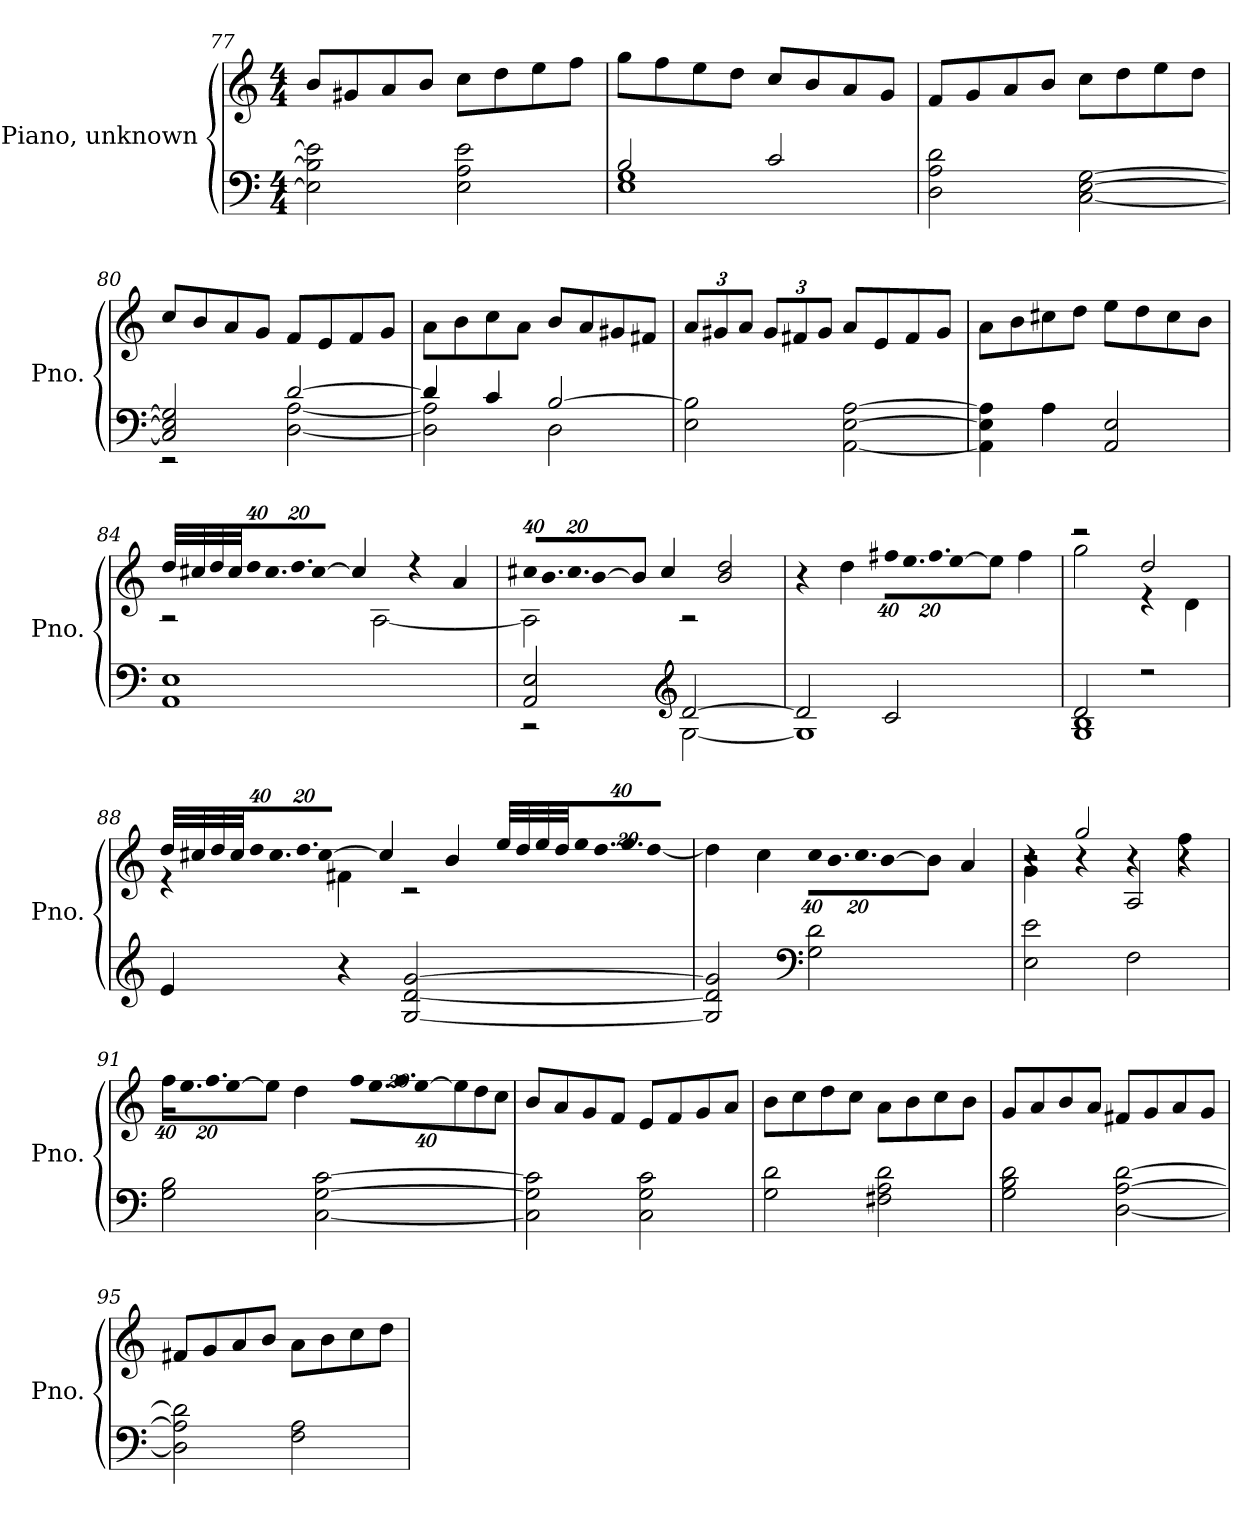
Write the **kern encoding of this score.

**kern	**kern
*part1	*part1
*staff2	*staff1
*I"Piano, unknown	*
*I'Pno.	*
*clefF4	*clefG2
*k[]	*k[]
*M4/4	*M4/4
=77	=77
2E\] 2B\] 2e\]	8b/L
.	8g#X/
.	8a/
.	8b/J
2E\ 2A\ 2e\	8cc\L
.	8dd\
.	8ee\
.	8ff\J
!!LO:LB:g=z
=78	=78
*^	*
2B/	1E 1G	8gg\L
.	.	8ff\
.	.	8ee\
.	.	8dd\J
2c/	.	8cc/L
.	.	8b/
.	.	8a/
.	.	8g/J
*v	*v	*
=79	=79
2D\ 2A\ 2d\	8f/L
.	8g/
.	8a/
.	8b/J
[2C\ [2E\ [2G\	8cc\L
.	8dd\
.	8ee\
.	8dd\J
=80	=80
*^	*
2C/] 2E/] 2G/]	2r	8cc/L
.	.	8b/
.	.	8a/
.	.	8g/J
[2d/	[2D\ [2A\	8f/L
.	.	8e/
.	.	8f/
.	.	8g/J
=81	=81	=81
4d/]	2D\] 2A\]	8a\L
.	.	8b\
4c/	.	8cc\
.	.	8a\J
[2B/	2D\	8b/L
.	.	8a/
.	.	8g#X/
.	.	8f#X/J
*v	*v	*
!!LO:LB:g=z
=82	=82
*	*Xbrackettup
2E\ 2B\]	12a/L
.	12g#X/
.	12a/J
.	12g#/L
.	12f#X/
.	12g#/J
[2AA\ [2E\ [2A\	8a/L
.	8e/
.	8f#/
.	8g#/J
=83	=83
4AA\] 4E\] 4A\]	8a\L
.	8b\
4A\	8cc#X\
.	8dd\J
2AA/ 2E/	8ee\L
.	8dd\
.	8cc#\
.	8b\J
=84	=84
*	*^
1AA 1E	32dd/LLL	2r
.	32cc#X/	.
.	32dd/	.
.	32cc#/	.
!	!LO:N:vis=32	!
.	640%23dd/	.
!	!LO:N:vis=64.	!
.	640%17cc#/L	.
!	!LO:N:vis=64.	!
.	640%17dd/J	.
!	!LO:N:vis=32	!
.	[640%23cc#/JJJ	.
.	4cc#/]	.
.	4r	[2A\
.	4a/	.
=85	=85	=85
*^	*	*
!	!	!LO:N:vis=32	!
2AA/ 2E/	2r	640%23cc#X/LLL	2A\]
!	!	!LO:N:vis=64.	!
.	.	640%17b/L	.
!	!	!LO:N:vis=64.	!
.	.	640%17cc#/J	.
!	!	!LO:N:vis=32	!
.	.	[640%23b/JJ	.
.	.	8b/J]	.
.	.	4cc#/	.
*clefG2	*	*	*
[2d/	[2G\	2b/ 2dd/	2r
*	*	*v	*v
!!LO:PB:g=z
=86	=86	=86
2d/]	1G]	4r
.	.	4dd\
!	!	!LO:N:vis=32
2c/	.	640%23ff#X\LLL
!	!	!LO:N:vis=64.
.	.	640%17ee\L
!	!	!LO:N:vis=64.
.	.	640%17ff#\J
!	!	!LO:N:vis=32
.	.	[640%23ee\JJ
.	.	8ee\J]
.	.	4ff#\
=87	=87	=87
*	*	*^
2d/	1G 1B	2r	2gg\
2r	.	2dd/	4r
.	.	.	4d\
*v	*v	*	*
=88	=88	=88
4e/	32dd/LLL	4r
.	32cc#X/	.
.	32dd/	.
.	32cc#/	.
!	!LO:N:vis=32	!
.	640%23dd/	.
!	!LO:N:vis=64.	!
.	640%17cc#/L	.
!	!LO:N:vis=64.	!
.	640%17dd/J	.
!	!LO:N:vis=32	!
.	[640%23cc#/JJJ	.
4r	4cc#/]	4f#X\
[2G/ [2d/ [2g/	4b/	2r
.	32ee/LLL	.
.	32dd/	.
.	32ee/	.
.	32dd/	.
!	!LO:N:vis=32	!
.	640%23ee/	.
!	!LO:N:vis=64.	!
.	640%17dd/L	.
!	!LO:N:vis=64.	!
.	640%17ee/J	.
!	!LO:N:vis=32	!
.	[640%23dd/JJJ	.
*	*v	*v
=89	=89
2G/] 2d/] 2g/]	4dd\]
.	4cc\
*clefF4	*
!	!LO:N:vis=32
2G\ 2d\	640%23cc\LLL
!	!LO:N:vis=64.
.	640%17b\L
!	!LO:N:vis=64.
.	640%17cc\J
!	!LO:N:vis=32
.	[640%23b\JJ
.	8b\J]
.	4a/
!!LO:LB:g=z
=90	=90
*	*^
*	*	*^
2E\ 2e\	4r	4g\	2r
.	2gg/	4r	.
2F\	.	4r	2A/
.	4r	4ff\	.
*	*	*v	*v
=91	=91	=91
!	!LO:N:vis=32	!
*	*v	*v
2G\ 2B\	640%23ff\LLL
!	!LO:N:vis=64.
.	640%17ee\L
!	!LO:N:vis=64.
.	640%17ff\J
!	!LO:N:vis=32
.	[640%23ee\JJ
.	8ee\J]
.	4dd\
!	!LO:N:vis=32
[2C\ [2G\ [2c\	640%23ff\LLL
!	!LO:N:vis=64.
.	640%17ee\L
!	!LO:N:vis=64.
.	640%17ff\J
!	!LO:N:vis=32
.	[640%23ee\JJ
.	8ee\]
.	8dd\
.	8cc\J
=92	=92
2C\] 2G\] 2c\]	8b/L
.	8a/
.	8g/
.	8f/J
2C\ 2G\ 2c\	8e/L
.	8f/
.	8g/
.	8a/J
=93	=93
2G\ 2d\	8b\L
.	8cc\
.	8dd\
.	8cc\J
2F#X\ 2A\ 2d\	8a\L
.	8b\
.	8cc\
.	8b\J
=94	=94
2G\ 2B\ 2d\	8g/L
.	8a/
.	8b/
.	8a/J
[2D\ [2A\ [2d\	8f#X/L
.	8g/
.	8a/
.	8g/J
!!LO:LB:g=z
=95	=95
2D\] 2A\] 2d\]	8f#X/L
.	8g/
.	8a/
.	8b/J
2F\ 2A\	8a\L
.	8b\
.	8cc\
.	8dd\J
=	=
*-	*-
